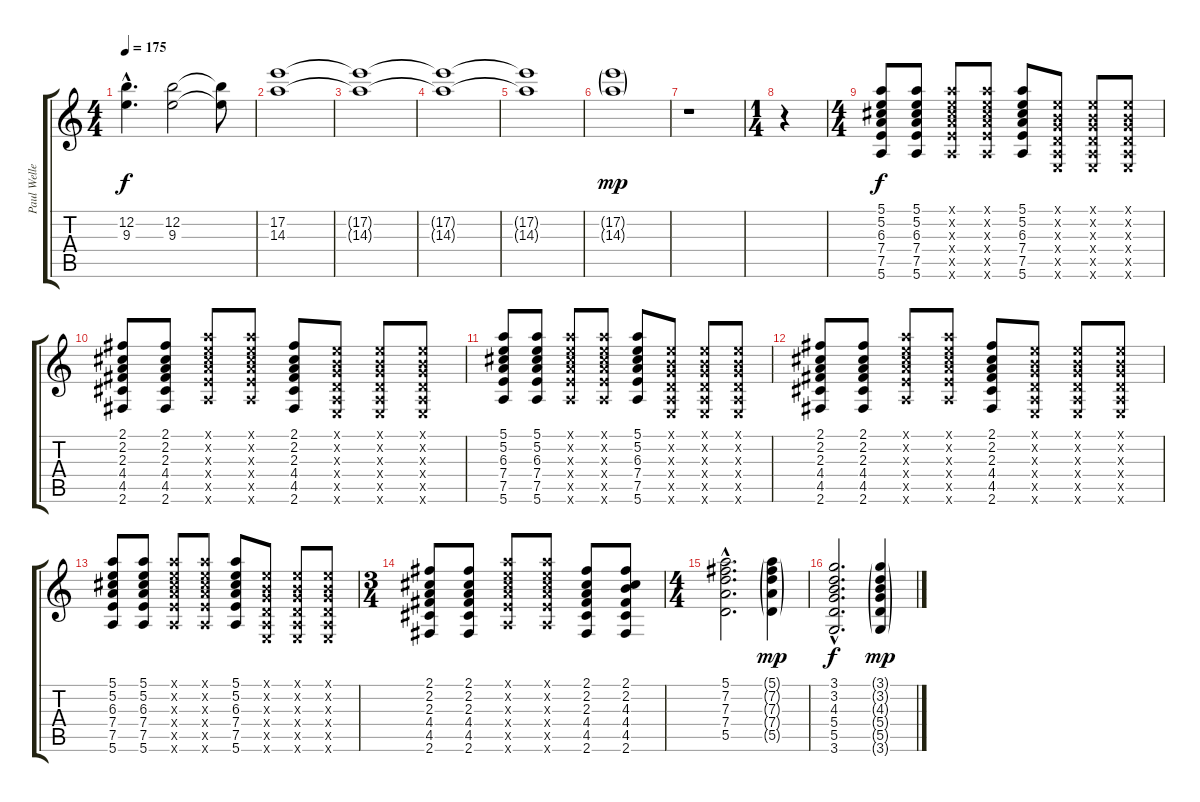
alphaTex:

\track ("Paul Weller guitar2" "Paul Welle") {instrument distortionguitar}
\staff {score tabs}
\tuning (E4 B3 G3 D3 A2 E2) {hide}
\ts (4 4)
\tempo 175
\clef g2
\ks c
(12.2{hac} 9.3).4{d dy f volume 13} (12.2 9.3).2 (12.2{t} 9.3{t}).8 |
(17.2 14.3).1{volume 13} |
(17.2{t} 14.3{t}).1 |
(17.2{t} 14.3{t}).1 |
(17.2{t} 14.3{t}).1 |
(17.2{g} 14.3{g}).1{dy mp} |
r.1 |
\ts (1 4)
r.4 |
\ts (4 4)
(5.1 5.2 6.3 7.4 7.5 5.6).8{dy f} (5.1 5.2 6.3 7.4 7.5 5.6).8 (5.1{x} 5.2{x} 6.3{x} 7.4{x} 7.5{x} 5.6{x}).8 (5.1{x} 5.2{x} 6.3{x} 7.4{x} 7.5{x} 5.6{x}).8 (5.1 5.2 6.3 7.4 7.5 5.6).8 (0.1{x} 0.2{x} 0.3{x} 0.4{x} 0.5{x} 0.6{x}).8 (0.1{x} 0.2{x} 0.3{x} 0.4{x} 0.5{x} 0.6{x}).8 (0.1{x} 0.2{x} 0.3{x} 0.4{x} 0.5{x} 0.6{x}).8 |
(2.1 2.2 2.3 4.4 4.5 2.6).8 (2.1 2.2 2.3 4.4 4.5 2.6).8 (5.1{x} 5.2{x} 6.3{x} 7.4{x} 7.5{x} 5.6{x}).8 (5.1{x} 5.2{x} 6.3{x} 7.4{x} 7.5{x} 5.6{x}).8 (2.1 2.2 2.3 4.4 4.5 2.6).8 (0.1{x} 0.2{x} 0.3{x} 0.4{x} 0.5{x} 0.6{x}).8 (0.1{x} 0.2{x} 0.3{x} 0.4{x} 0.5{x} 0.6{x}).8 (0.1{x} 0.2{x} 0.3{x} 0.4{x} 0.5{x} 0.6{x}).8 |
(5.1 5.2 6.3 7.4 7.5 5.6).8 (5.1 5.2 6.3 7.4 7.5 5.6).8 (5.1{x} 5.2{x} 6.3{x} 7.4{x} 7.5{x} 5.6{x}).8 (5.1{x} 5.2{x} 6.3{x} 7.4{x} 7.5{x} 5.6{x}).8 (5.1 5.2 6.3 7.4 7.5 5.6).8 (0.1{x} 0.2{x} 0.3{x} 0.4{x} 0.5{x} 0.6{x}).8 (0.1{x} 0.2{x} 0.3{x} 0.4{x} 0.5{x} 0.6{x}).8 (0.1{x} 0.2{x} 0.3{x} 0.4{x} 0.5{x} 0.6{x}).8 |
(2.1 2.2 2.3 4.4 4.5 2.6).8 (2.1 2.2 2.3 4.4 4.5 2.6).8 (5.1{x} 5.2{x} 6.3{x} 7.4{x} 7.5{x} 5.6{x}).8 (5.1{x} 5.2{x} 6.3{x} 7.4{x} 7.5{x} 5.6{x}).8 (2.1 2.2 2.3 4.4 4.5 2.6).8 (0.1{x} 0.2{x} 0.3{x} 0.4{x} 0.5{x} 0.6{x}).8 (0.1{x} 0.2{x} 0.3{x} 0.4{x} 0.5{x} 0.6{x}).8 (0.1{x} 0.2{x} 0.3{x} 0.4{x} 0.5{x} 0.6{x}).8 |
(5.1 5.2 6.3 7.4 7.5 5.6).8 (5.1 5.2 6.3 7.4 7.5 5.6).8 (5.1{x} 5.2{x} 6.3{x} 7.4{x} 7.5{x} 5.6{x}).8 (5.1{x} 5.2{x} 6.3{x} 7.4{x} 7.5{x} 5.6{x}).8 (5.1 5.2 6.3 7.4 7.5 5.6).8 (0.1{x} 0.2{x} 0.3{x} 0.4{x} 0.5{x} 0.6{x}).8 (0.1{x} 0.2{x} 0.3{x} 0.4{x} 0.5{x} 0.6{x}).8 (0.1{x} 0.2{x} 0.3{x} 0.4{x} 0.5{x} 0.6{x}).8 |
\ts (3 4)
(2.1 2.2 2.3 4.4 4.5 2.6).8 (2.1 2.2 2.3 4.4 4.5 2.6).8 (5.1{x} 5.2{x} 6.3{x} 7.4{x} 7.5{x} 5.6{x}).8 (5.1{x} 5.2{x} 6.3{x} 7.4{x} 7.5{x} 5.6{x}).8 (2.1 2.2 2.3 4.4 4.5 2.6).8 (2.1 2.2 4.3 4.4 4.5 2.6).8 |
\ts (4 4)
(5.1{hac} 7.2{hac} 7.3 7.4{hac} 5.5{hac}).2{d} (5.1{g} 7.2{g} 7.3{g} 7.4{g} 5.5{g}).4{dy mp} |
(3.1{hac} 3.2{hac} 4.3{hac} 5.4{hac} 5.5{hac} 3.6{hac}).2{d dy f} (3.1{g} 3.2{g} 4.3{g} 5.4{g} 5.5{g} 3.6{g}).4{dy mp}
